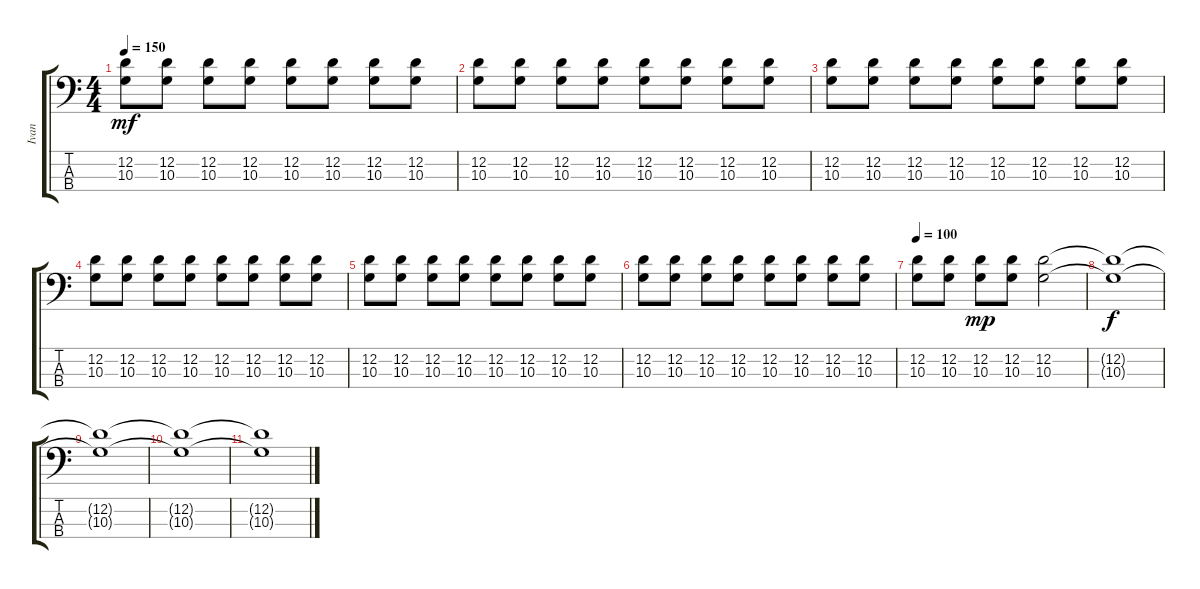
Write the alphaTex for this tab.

\track ("Ivan" "Ivan") {instrument electricbasspick}
\staff {score tabs}
\tuning (G2 D2 A1 E1) {hide}
\ts (4 4)
\tempo 150
\clef f4
\ks c
(12.2 10.3).8{dy mf} (12.2 10.3).8 (12.2 10.3).8 (12.2 10.3).8 (12.2 10.3).8 (12.2 10.3).8 (12.2 10.3).8 (12.2 10.3).8 |
(12.2 10.3).8 (12.2 10.3).8 (12.2 10.3).8 (12.2 10.3).8 (12.2 10.3).8 (12.2 10.3).8 (12.2 10.3).8 (12.2 10.3).8 |
(12.2 10.3).8 (12.2 10.3).8 (12.2 10.3).8 (12.2 10.3).8 (12.2 10.3).8 (12.2 10.3).8 (12.2 10.3).8 (12.2 10.3).8 |
(12.2 10.3).8 (12.2 10.3).8 (12.2 10.3).8 (12.2 10.3).8 (12.2 10.3).8 (12.2 10.3).8 (12.2 10.3).8 (12.2 10.3).8 |
(12.2 10.3).8 (12.2 10.3).8 (12.2 10.3).8 (12.2 10.3).8 (12.2 10.3).8 (12.2 10.3).8 (12.2 10.3).8 (12.2 10.3).8 |
(12.2 10.3).8 (12.2 10.3).8 (12.2 10.3).8 (12.2 10.3).8 (12.2 10.3).8 (12.2 10.3).8 (12.2 10.3).8 (12.2 10.3).8 |
\tempo 100
(12.2 10.3).8 (12.2 10.3).8 (12.2 10.3).8{dy mp} (12.2 10.3).8 (12.2 10.3).2 |
(12.2{t} 10.3{t}).1{dy f} |
(12.2{t} 10.3{t}).1 |
(12.2{t} 10.3{t}).1 |
(12.2{t} 10.3{t}).1
